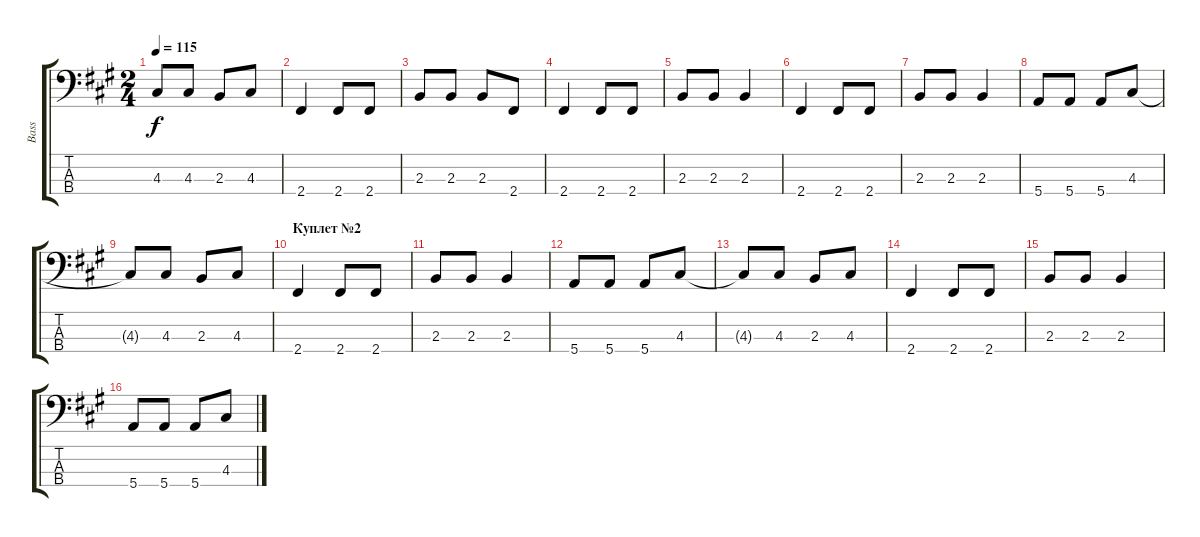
\track ("Bass" "Bass") {instrument electricbassfinger}
\staff {score tabs}
\tuning (G2 D2 A1 E1) {hide}
\ts (2 4)
\tempo 115
\clef f4
\ks f#minor
4.3{t}.8{dy f} 4.3.8 2.3.8 4.3.8 |
2.4.4 2.4.8 2.4.8 |
2.3.8 2.3.8 2.3.8 2.4.8 |
2.4.4 2.4.8 2.4.8 |
2.3.8 2.3.8 2.3.4 |
2.4.4 2.4.8 2.4.8 |
2.3.8 2.3.8 2.3.4 |
5.4.8 5.4.8 5.4.8 4.3.8 |
4.3{t}.8 4.3.8 2.3.8 4.3.8 |
\section ("" "Куплет №2")
2.4.4 2.4.8 2.4.8 |
2.3.8 2.3.8 2.3.4 |
5.4.8 5.4.8 5.4.8 4.3.8 |
4.3{t}.8 4.3.8 2.3.8 4.3.8 |
2.4.4 2.4.8 2.4.8 |
2.3.8 2.3.8 2.3.4 |
5.4.8 5.4.8 5.4.8 4.3.8
